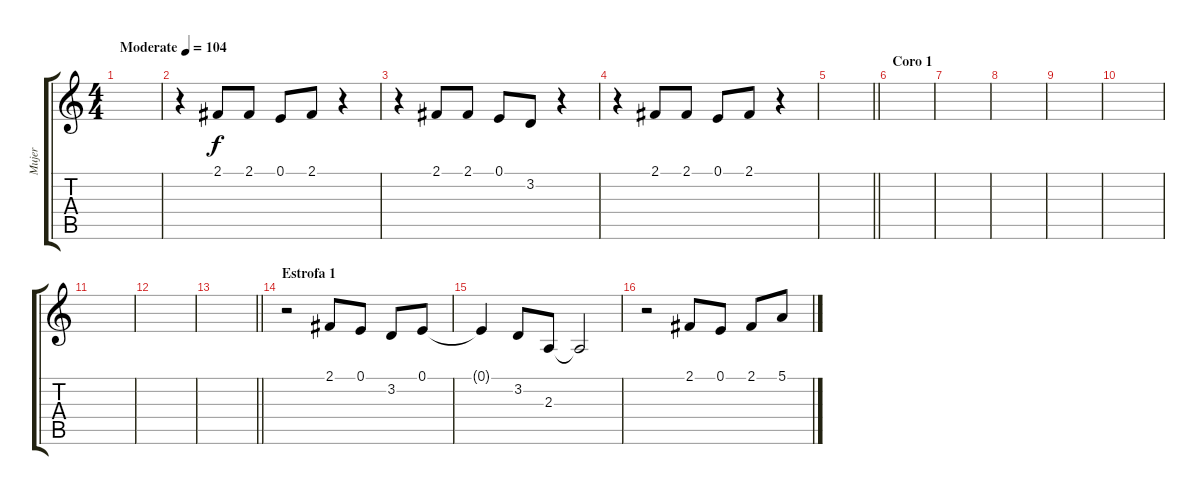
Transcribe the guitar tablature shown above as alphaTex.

\track ("Mujer" "Mujer") {instrument choiraahs}
\staff {score tabs}
\tuning (E4 B3 G3 D3 A2 E2) {hide}
\ts (4 4)
\tempo (104 "Moderate")
\clef g2
\ks c
|
r.4 2.1.8 2.1.8 0.1.8 2.1.8 r.4 |
r.4 2.1.8 2.1.8 0.1.8 3.2.8 r.4 |
r.4 2.1.8 2.1.8 0.1.8 2.1.8 r.4 |
\barLineRight lightlight
|
\section ("" "Coro 1")
|
|
|
|
|
|
|
\barLineRight lightlight
|
\section ("" "Estrofa 1")
r.2 2.1.8 0.1.8 3.2.8 0.1.8 |
0.1{t}.4 3.2.8 2.3.8 2.3{t}.2 |
r.2 2.1.8 0.1.8 2.1.8 5.1.8
